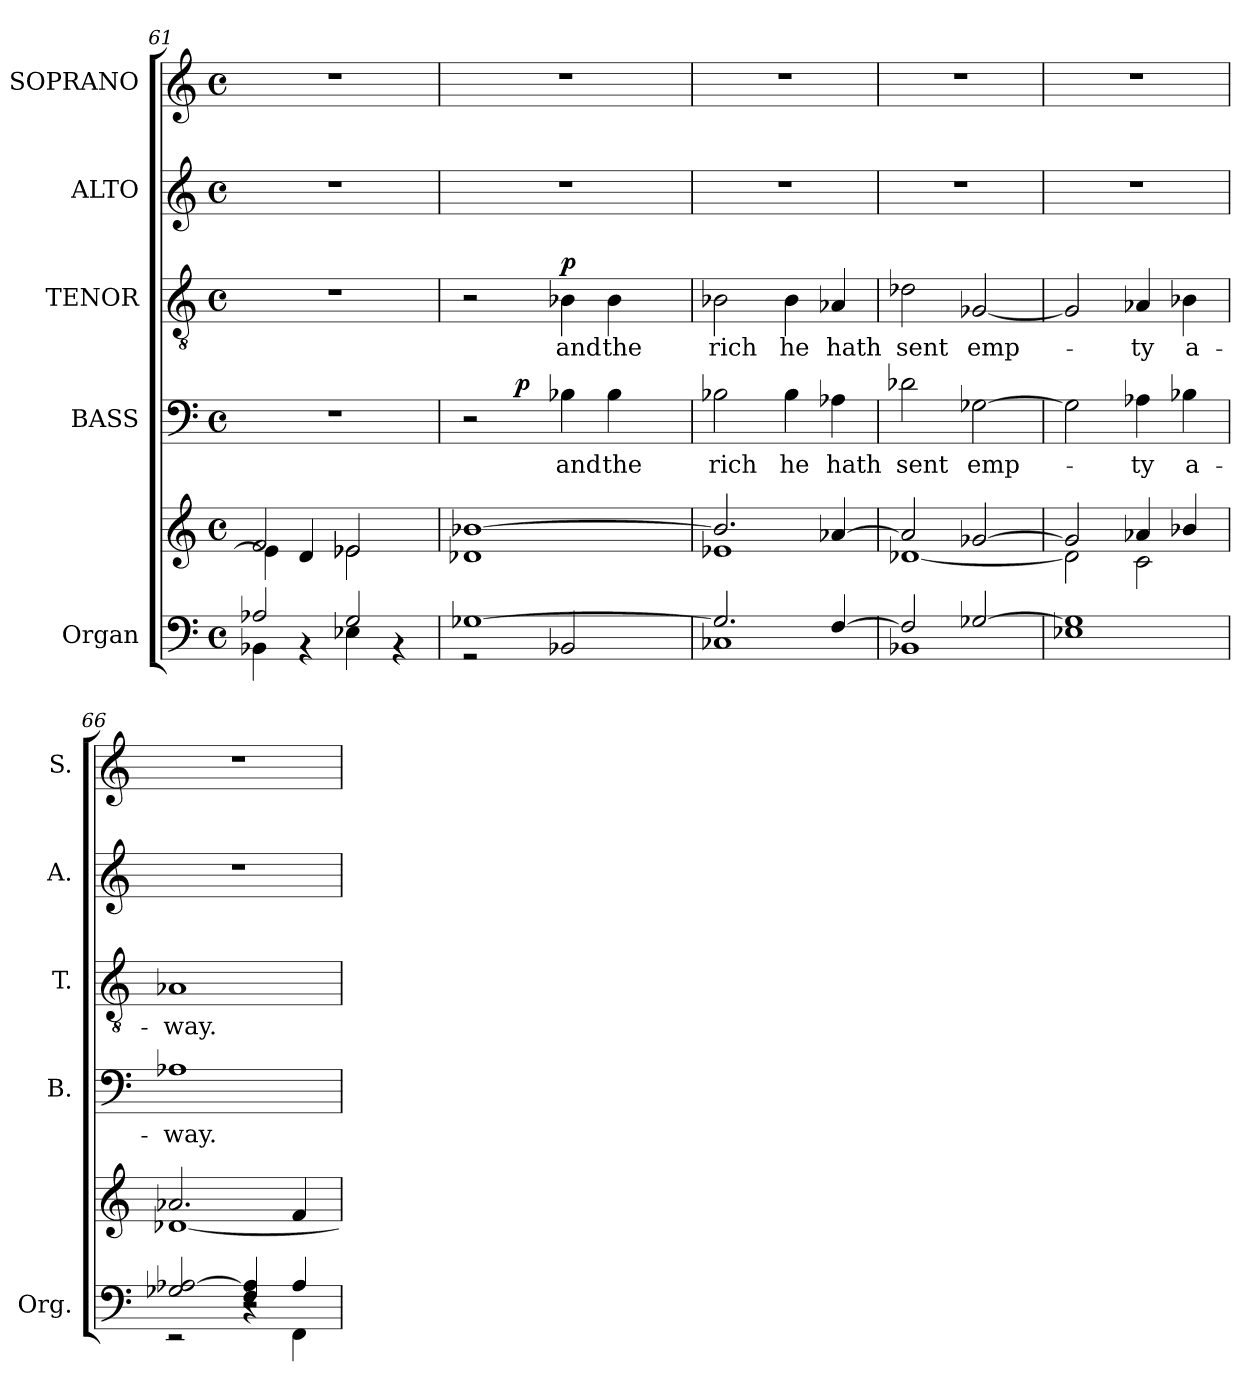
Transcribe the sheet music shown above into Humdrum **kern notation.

**kern	**kern	**kern	**text	**dynam	**kern	**text	**dynam	**kern	**kern
*part5	*part5	*part4	*part4	*part4	*part3	*part3	*part3	*part2	*part1
*staff6	*staff5	*staff4	*staff4	*staff4	*staff3	*staff3	*staff3	*staff2	*staff1
*I"Organ	*	*I"BASS	*	*	*I"TENOR	*	*	*I"ALTO	*I"SOPRANO
*I'Org.	*	*I'B.	*	*	*I'T.	*	*	*I'A.	*I'S.
*clefF4	*clefG2	*clefF4	*	*	*clefGv2	*	*	*clefG2	*clefG2
*	*	*	*	*	*ITrd7c12	*	*	*	*
*k[]	*k[]	*k[]	*	*	*k[]	*	*	*k[]	*k[]
*C:	*C:	*C:	*	*	*C:	*	*	*C:	*C:
*M4/4	*M4/4	*M4/4	*	*	*M4/4	*	*	*M4/4	*M4/4
*met(c)	*met(c)	*met(c)	*	*	*met(c)	*	*	*met(c)	*met(c)
=61	=61	=61	=61	=61	=61	=61	=61	=61	=61
*^	*^	*	*	*	*	*	*	*	*
2A-Xi/	4BB-Xi\	2fi/	4e-i\]	1r	.	.	1r	.	.	1r	1r
.	4r	.	4di/	.	.	.	.	.	.	.	.
2Gi/	4E-Xi\	2e-Xi/	2e-i\	.	.	.	.	.	.	.	.
.	4r	.	.	.	.	.	.	.	.	.	.
=62	=62	=62	=62	=62	=62	=62	=62	=62	=62	=62	=62
*	*	*	*	*^	*	*	*	*	*	*	*
[>1G-Xi	2r	[>1b-Xi	1d-Xi	2r	4ryy	.	.	2r	.	.	1r	1r
.	.	.	.	.	256.ryy	.	.	.	.	.	.	.
.	.	.	.	.	2ryy	.	p	.	.	.	.	.
!	!	!	!	!	!	!LO:LY:b:color=#000000	!	!	!	!	!	!
!	!	!	!	!	!	!	!	!	!LO:LY:b:color=#000000	!	!	!
.	2BB-Xi/	.	.	4B-Xi\	.	and	.	4BB-Xi\	and	p	.	.
!	!	!	!	!	!	!LO:LY:b:color=#000000	!	!	!	!	!	!
!	!	!	!	!	!	!	!	!	!LO:LY:b:color=#000000	!	!	!
.	.	.	.	4B-i\	.	the	.	4BB-i\	the	.	.	.
.	.	.	.	.	8ryy	.	.	.	.	.	.	.
.	.	.	.	.	16ryy	.	.	.	.	.	.	.
.	.	.	.	.	32ryy	.	.	.	.	.	.	.
.	.	.	.	.	64ryy	.	.	.	.	.	.	.
.	.	.	.	.	128ryy	.	.	.	.	.	.	.
.	.	.	.	.	512ryy	.	.	.	.	.	.	.
*	*	*	*	*v	*v	*	*	*	*	*	*	*
=63	=63	=63	=63	=63	=63	=63	=63	=63	=63	=63	=63
*	*	*	*	*^	*	*	*	*	*	*	*
!	!	!	!	!	!	!LO:LY:b:color=#000000	!	!	!	!	!	!
*	*	*	*	*v	*v	*	*	*	*	*	*	*
*	*	*	*	*^	*	*	*	*	*	*	*
!	!	!	!	!	!	!	!	!	!LO:LY:b:color=#000000	!	!	!
*	*	*	*	*v	*v	*	*	*	*	*	*	*
2.G-i/]	1C-Xi	2.b-i/]	1e-Xi	2B-Xi\	rich	.	2BB-Xi\	rich	.	1r	1r
!	!	!	!	!	!LO:LY:b:color=#000000	!	!	!	!	!	!
!	!	!	!	!	!	!	!	!LO:LY:b:color=#000000	!	!	!
.	.	.	.	4B-i\	he	.	4BB-i\	he	.	.	.
!	!	!	!	!	!LO:LY:b:color=#000000	!	!	!	!	!	!
!	!	!	!	!	!	!	!	!LO:LY:b:color=#000000	!	!	!
[>4Fi/	.	[>4a-Xi/	.	4A-Xi\	hath	.	4AA-Xi/	hath	.	.	.
=64	=64	=64	=64	=64	=64	=64	=64	=64	=64	=64	=64
!	!	!	!	!	!LO:LY:b:color=#000000	!	!	!	!	!	!
!	!	!	!	!	!	!	!	!LO:LY:b:color=#000000	!	!	!
2Fi/]	1BB-Xi	2a-i/]	[<1d-Xi	2d-Xi\	sent	.	2D-Xi\	sent	.	1r	1r
!	!	!	!	!	!LO:LY:b:color=#000000	!	!	!	!	!	!
!	!	!	!	!	!	!	!	!LO:LY:b:color=#000000	!	!	!
[>2G-Xi/	.	[>2g-Xi/	.	[>2G-Xi\	emp-	.	[<2GG-Xi/	emp-	.	.	.
=65	=65	=65	=65	=65	=65	=65	=65	=65	=65	=65	=65
1G-i]	1E-Xi	2g-i/]	2d-i\]	2G-i\]	.	.	2GG-i/]	.	.	1r	1r
!	!	!	!	!	!LO:LY:b:color=#000000	!	!	!	!	!	!
!	!	!	!	!	!	!	!	!LO:LY:b:color=#000000	!	!	!
.	.	4a-Xi/	2ci\	4A-Xi\	-ty	.	4AA-Xi/	-ty	.	.	.
!	!	!	!	!	!LO:LY:b:color=#000000	!	!	!	!	!	!
!	!	!	!	!	!	!	!	!LO:LY:b:color=#000000	!	!	!
.	.	4b-Xi/	.	4B-Xi\	a-	.	4BB-Xi\	a-	.	.	.
=66	=66	=66	=66	=66	=66	=66	=66	=66	=66	=66	=66
*	*^	*	*	*	*	*	*	*	*	*	*
!	!	!	!	!	!	!LO:LY:b:color=#000000	!	!	!	!	!	!
!	!	!	!	!	!	!	!	!	!LO:LY:b:color=#000000	!	!	!
2G-Xi/ [>2A-Xi	2r	2ryy	2.a-Xi/	[<1d-Xi	1A-Xi	-way.	.	1AA-Xi	-way.	.	1r	1r
4Fi/ 4A-i]	4r	2r	.	.	.	.	.	.	.	.	.	.
4A-i/	4FFi\	.	4fi/	.	.	.	.	.	.	.	.	.
*v	*v	*v	*	*	*	*	*	*	*	*	*	*
*	*v	*v	*	*	*	*	*	*	*	*
=	=	=	=	=	=	=	=	=	=
*-	*-	*-	*-	*-	*-	*-	*-	*-	*-
